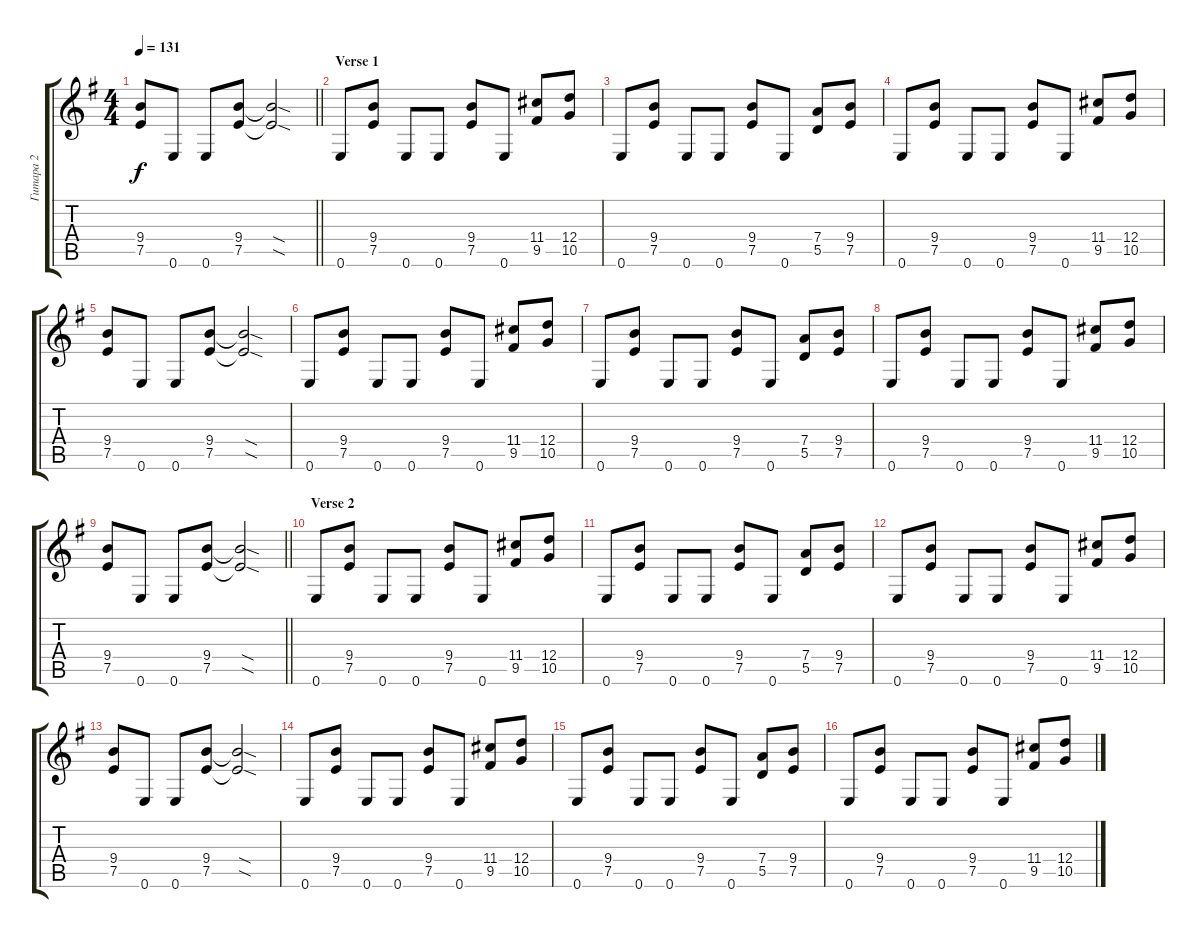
\track ("Гитара 2" "Гитара 2") {instrument distortionguitar}
\staff {score tabs}
\tuning (E4 B3 G3 D3 A2 E2) {hide}
\ts (4 4)
\tempo 131
\clef g2
\barLineRight lightlight
\ks eminor
(9.4 7.5).8{dy f} 0.6.8 0.6.8 (9.4 7.5).8 (9.4{sod t} 7.5{sod t}).2 |
\section ("" "Verse 1")
0.6.8 (9.4 7.5).8 0.6.8 0.6.8 (9.4 7.5).8 0.6.8 (11.4 9.5).8 (12.4 10.5).8 |
0.6.8 (9.4 7.5).8 0.6.8 0.6.8 (9.4 7.5).8 0.6.8 (7.4 5.5).8 (9.4 7.5).8 |
0.6.8 (9.4 7.5).8 0.6.8 0.6.8 (9.4 7.5).8 0.6.8 (11.4 9.5).8 (12.4 10.5).8 |
(9.4 7.5).8 0.6.8 0.6.8 (9.4 7.5).8 (9.4{sod t} 7.5{sod t}).2 |
0.6.8 (9.4 7.5).8 0.6.8 0.6.8 (9.4 7.5).8 0.6.8 (11.4 9.5).8 (12.4 10.5).8 |
0.6.8 (9.4 7.5).8 0.6.8 0.6.8 (9.4 7.5).8 0.6.8 (7.4 5.5).8 (9.4 7.5).8 |
0.6.8 (9.4 7.5).8 0.6.8 0.6.8 (9.4 7.5).8 0.6.8 (11.4 9.5).8 (12.4 10.5).8 |
\barLineRight lightlight
(9.4 7.5).8 0.6.8 0.6.8 (9.4 7.5).8 (9.4{sod t} 7.5{sod t}).2 |
\section ("" "Verse 2")
0.6.8 (9.4 7.5).8 0.6.8 0.6.8 (9.4 7.5).8 0.6.8 (11.4 9.5).8 (12.4 10.5).8 |
0.6.8 (9.4 7.5).8 0.6.8 0.6.8 (9.4 7.5).8 0.6.8 (7.4 5.5).8 (9.4 7.5).8 |
0.6.8 (9.4 7.5).8 0.6.8 0.6.8 (9.4 7.5).8 0.6.8 (11.4 9.5).8 (12.4 10.5).8 |
(9.4 7.5).8 0.6.8 0.6.8 (9.4 7.5).8 (9.4{sod t} 7.5{sod t}).2 |
0.6.8 (9.4 7.5).8 0.6.8 0.6.8 (9.4 7.5).8 0.6.8 (11.4 9.5).8 (12.4 10.5).8 |
0.6.8 (9.4 7.5).8 0.6.8 0.6.8 (9.4 7.5).8 0.6.8 (7.4 5.5).8 (9.4 7.5).8 |
0.6.8 (9.4 7.5).8 0.6.8 0.6.8 (9.4 7.5).8 0.6.8 (11.4 9.5).8 (12.4 10.5).8
